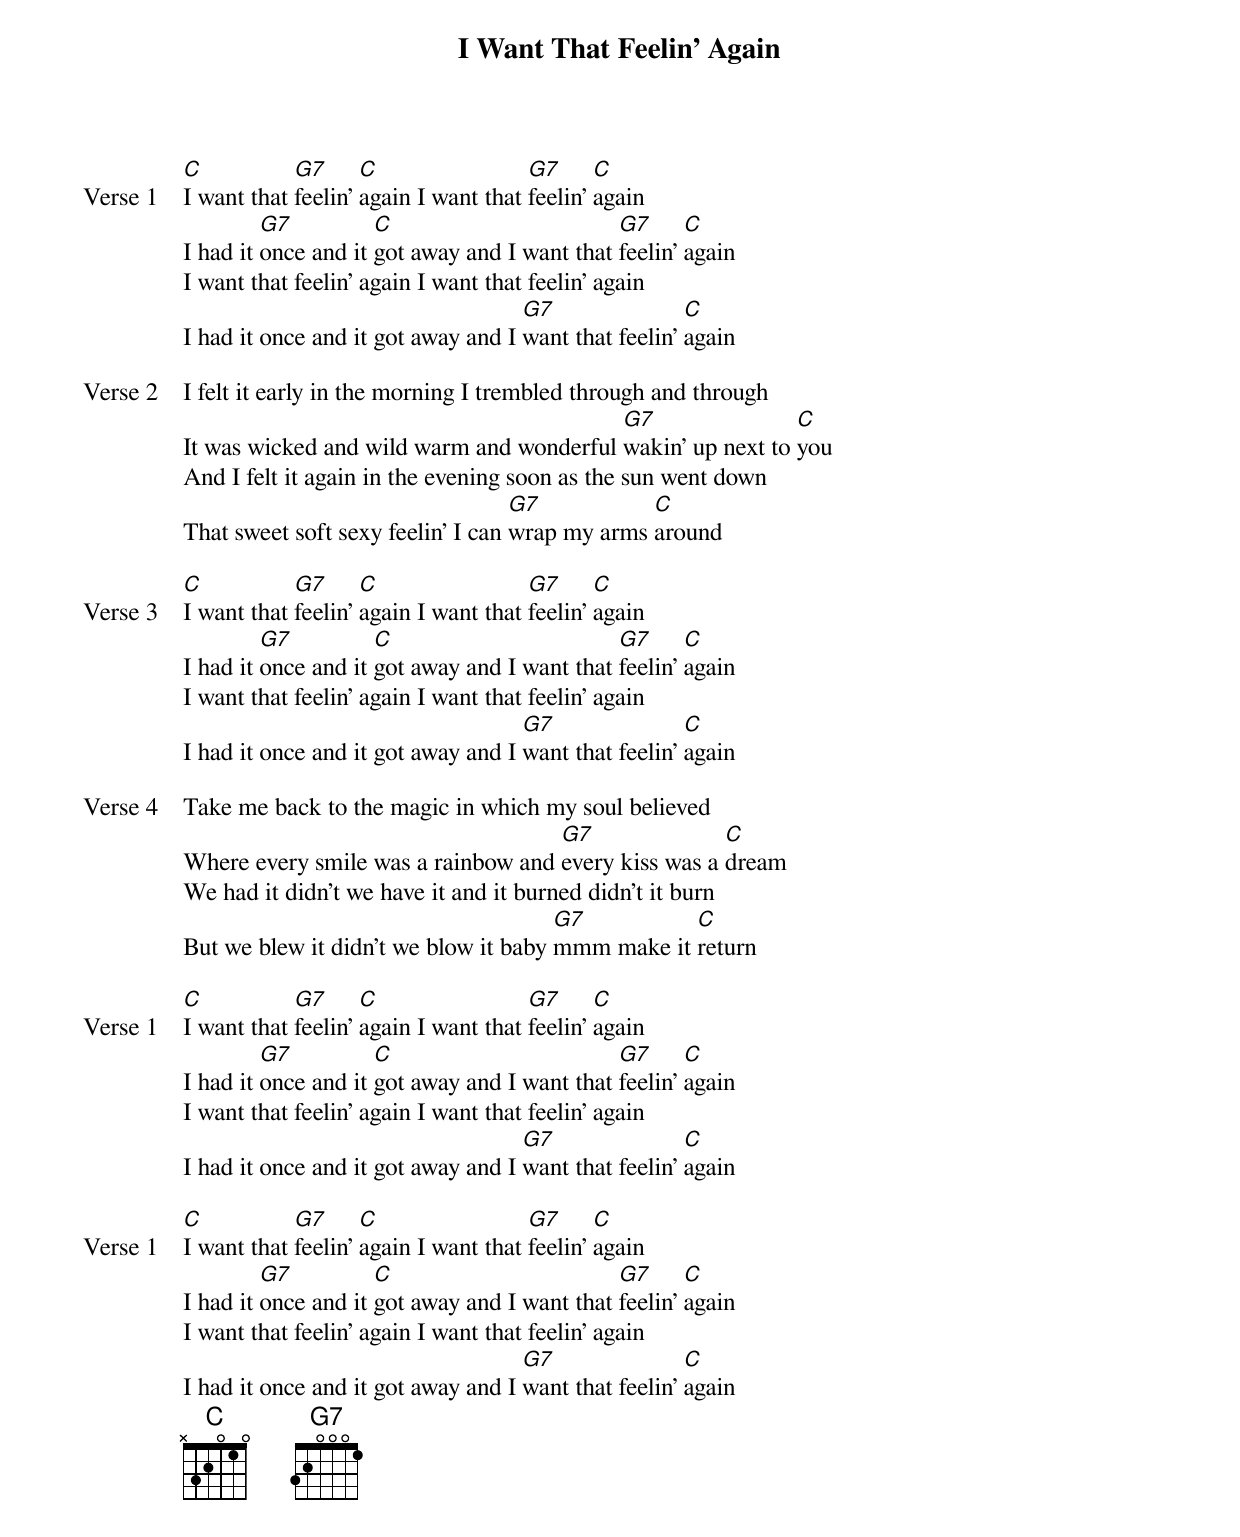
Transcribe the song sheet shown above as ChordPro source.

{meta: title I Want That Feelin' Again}
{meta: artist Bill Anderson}

{start_of_verse: Verse 1}
[C]I want that [G7]feelin' [C]again I want that [G7]feelin' [C]again
I had it [G7]once and it [C]got away and I want that [G7]feelin' [C]again
I want that feelin' again I want that feelin' again
I had it once and it got away and I [G7]want that feelin' [C]again
{end_of_verse}

{start_of_verse: Verse 2}
I felt it early in the morning I trembled through and through
It was wicked and wild warm and wonderful [G7]wakin' up next to [C]you
And I felt it again in the evening soon as the sun went down
That sweet soft sexy feelin' I can [G7]wrap my arms [C]around
{end_of_verse}

{start_of_verse: Verse 3}
[C]I want that [G7]feelin' [C]again I want that [G7]feelin' [C]again
I had it [G7]once and it [C]got away and I want that [G7]feelin' [C]again
I want that feelin' again I want that feelin' again
I had it once and it got away and I [G7]want that feelin' [C]again
{end_of_verse}

{start_of_verse: Verse 4}
Take me back to the magic in which my soul believed
Where every smile was a rainbow and [G7]every kiss was a [C]dream
We had it didn't we have it and it burned didn't it burn
But we blew it didn't we blow it baby [G7]mmm make it [C]return
{end_of_verse}

{start_of_verse: Verse 1}
[C]I want that [G7]feelin' [C]again I want that [G7]feelin' [C]again
I had it [G7]once and it [C]got away and I want that [G7]feelin' [C]again
I want that feelin' again I want that feelin' again
I had it once and it got away and I [G7]want that feelin' [C]again
{end_of_verse}

{start_of_verse: Verse 1}
[C]I want that [G7]feelin' [C]again I want that [G7]feelin' [C]again
I had it [G7]once and it [C]got away and I want that [G7]feelin' [C]again
I want that feelin' again I want that feelin' again
I had it once and it got away and I [G7]want that feelin' [C]again
{end_of_verse}
